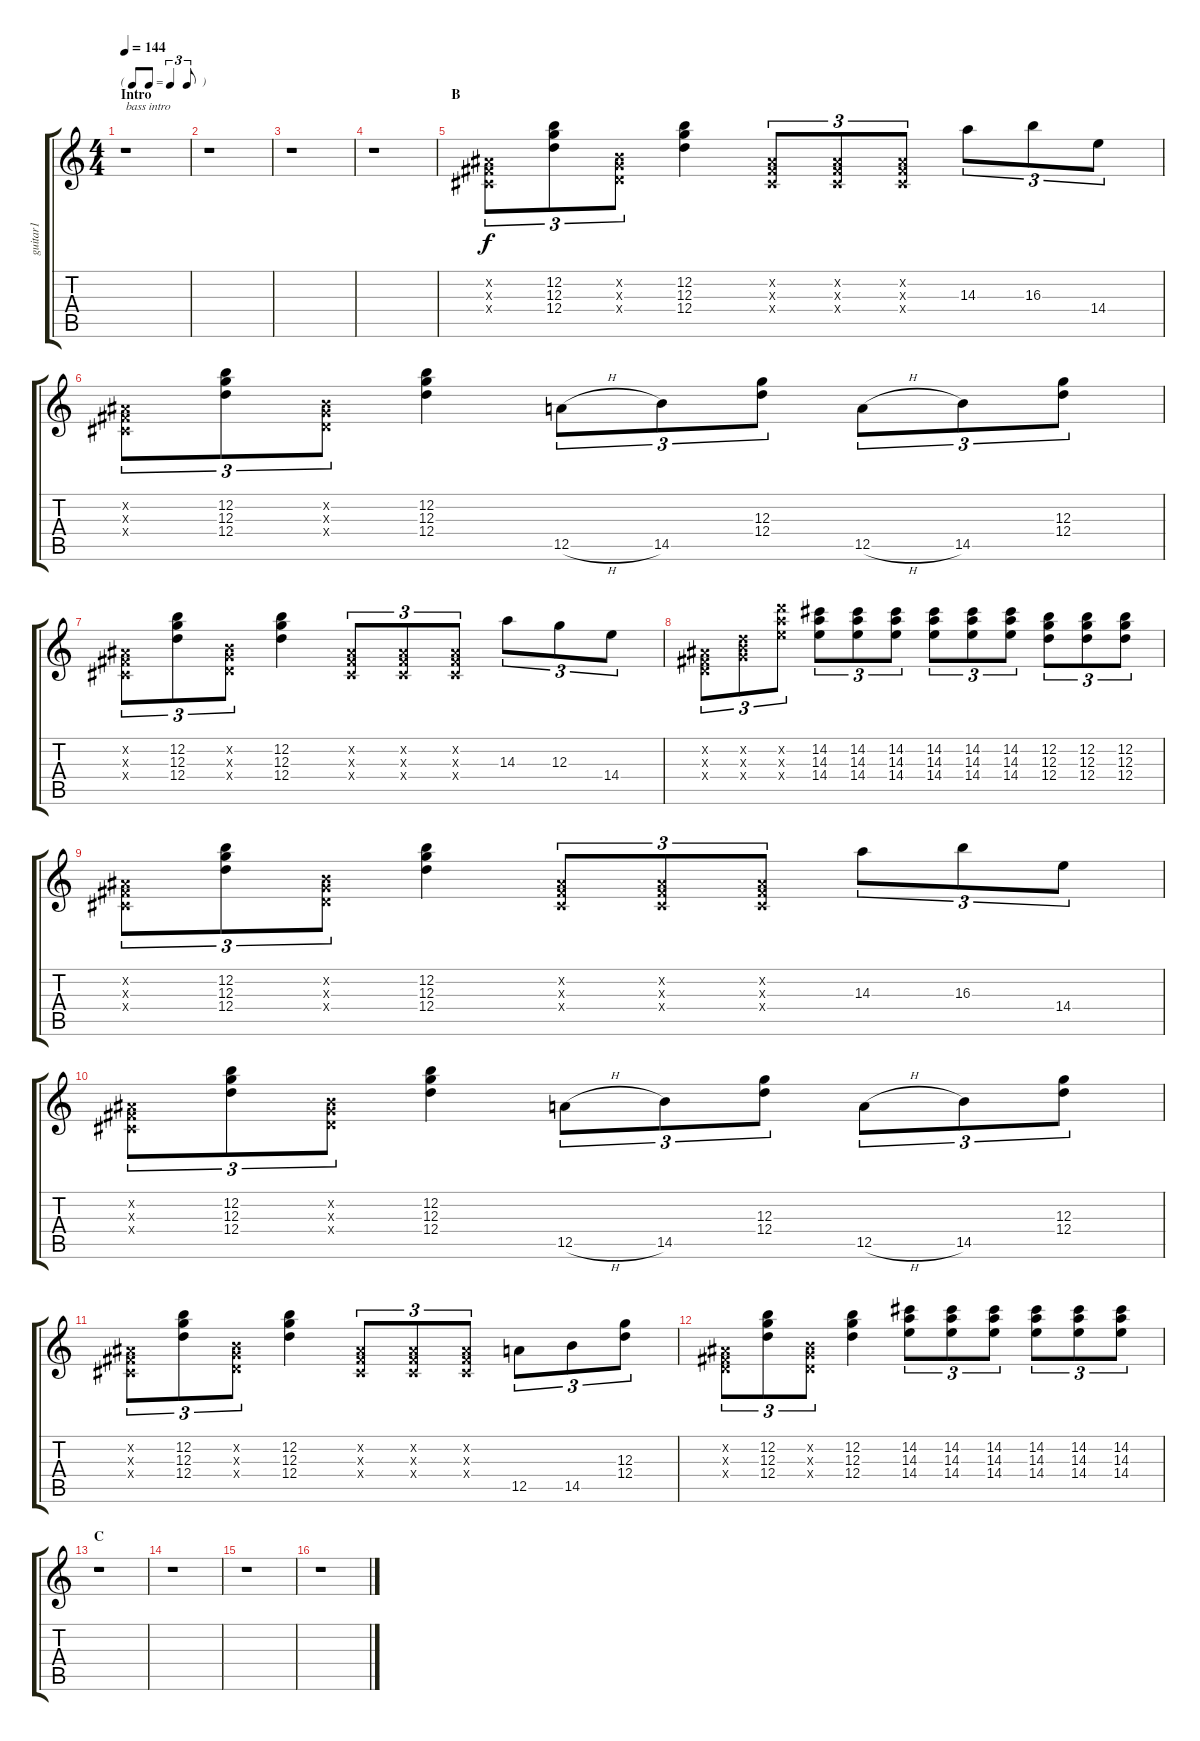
\track ("guitar1" "guitar1") {instrument overdrivenguitar}
\staff {score tabs}
\tuning (E4 B3 G3 D3 A2 E2) {hide}
\ts (4 4)
\tf triplet8th
\section ("" "Intro")
\tempo 144
\clef g2
\ks c
r.1{txt "bass intro" dy f instrument overdrivenguitar} |
r.1 |
r.1 |
r.1 |
\section ("" "B")
(-1.2{x} -1.3{x} -1.4{x}).8{tu (3 2)} (12.2 12.3 12.4).8{tu (3 2)} (0.2{x} 0.3{x} 0.4{x}).8{tu (3 2)} (12.2 12.3 12.4).4 (-1.2{x} -1.3{x} -1.4{x}).8{tu (3 2)} (-1.2{x} -1.3{x} -1.4{x}).8{tu (3 2)} (-1.2{x} -1.3{x} -1.4{x}).8{tu (3 2)} 14.3.8{tu (3 2)} 16.3.8{tu (3 2)} 14.4.8{tu (3 2)} |
(-1.2{x} -1.3{x} -1.4{x}).8{tu (3 2)} (12.2 12.3 12.4).8{tu (3 2)} (0.2{x} 0.3{x} 0.4{x}).8{tu (3 2)} (12.2 12.3 12.4).4 12.5{h}.8{tu (3 2)} 14.5.8{tu (3 2)} (12.3 12.4).8{tu (3 2)} 12.5{h}.8{tu (3 2)} 14.5.8{tu (3 2)} (12.3 12.4).8{tu (3 2)} |
(-1.2{x} -1.3{x} -1.4{x}).8{tu (3 2)} (12.2 12.3 12.4).8{tu (3 2)} (0.2{x} 0.3{x} 0.4{x}).8{tu (3 2)} (12.2 12.3 12.4).4 (-1.2{x} -1.3{x} -1.4{x}).8{tu (3 2)} (-1.2{x} -1.3{x} -1.4{x}).8{tu (3 2)} (-1.2{x} -1.3{x} -1.4{x}).8{tu (3 2)} 14.3.8{tu (3 2)} 12.3.8{tu (3 2)} 14.4.8{tu (3 2)} |
(-1.2{x} -1.3{x} 0.4{x}).8{tu (3 2)} (0.2{x} 0.3{x} 12.4{x}).8{tu (3 2)} (15.2{x} 14.3{x} 14.4{x}).8{tu (3 2)} (14.2 14.3 14.4).8{tu (3 2)} (14.2 14.3 14.4).8{tu (3 2)} (14.2 14.3 14.4).8{tu (3 2)} (14.2 14.3 14.4).8{tu (3 2)} (14.2 14.3 14.4).8{tu (3 2)} (14.2 14.3 14.4).8{tu (3 2)} (12.2 12.3 12.4).8{tu (3 2)} (12.2 12.3 12.4).8{tu (3 2)} (12.2 12.3 12.4).8{tu (3 2)} |
(-1.2{x} -1.3{x} -1.4{x}).8{tu (3 2)} (12.2 12.3 12.4).8{tu (3 2)} (0.2{x} 0.3{x} 0.4{x}).8{tu (3 2)} (12.2 12.3 12.4).4 (-1.2{x} -1.3{x} -1.4{x}).8{tu (3 2)} (-1.2{x} -1.3{x} -1.4{x}).8{tu (3 2)} (-1.2{x} -1.3{x} -1.4{x}).8{tu (3 2)} 14.3.8{tu (3 2)} 16.3.8{tu (3 2)} 14.4.8{tu (3 2)} |
(-1.2{x} -1.3{x} -1.4{x}).8{tu (3 2)} (12.2 12.3 12.4).8{tu (3 2)} (0.2{x} 0.3{x} 0.4{x}).8{tu (3 2)} (12.2 12.3 12.4).4 12.5{h}.8{tu (3 2)} 14.5.8{tu (3 2)} (12.3 12.4).8{tu (3 2)} 12.5{h}.8{tu (3 2)} 14.5.8{tu (3 2)} (12.3 12.4).8{tu (3 2)} |
(-1.2{x} -1.3{x} -1.4{x}).8{tu (3 2)} (12.2 12.3 12.4).8{tu (3 2)} (0.2{x} 0.3{x} 0.4{x}).8{tu (3 2)} (12.2 12.3 12.4).4 (-1.2{x} -1.3{x} -1.4{x}).8{tu (3 2)} (-1.2{x} -1.3{x} -1.4{x}).8{tu (3 2)} (-1.2{x} -1.3{x} -1.4{x}).8{tu (3 2)} 12.5.8{tu (3 2)} 14.5.8{tu (3 2)} (12.3 12.4).8{tu (3 2)} |
(-1.2{x} -1.3{x} 0.4{x}).8{tu (3 2)} (12.2 12.3 12.4).8{tu (3 2)} (0.2{x} 0.3{x} 0.4{x}).8{tu (3 2)} (12.2 12.3 12.4).4 (14.2 14.3 14.4).8{tu (3 2)} (14.2 14.3 14.4).8{tu (3 2)} (14.2 14.3 14.4).8{tu (3 2)} (14.2 14.3 14.4).8{tu (3 2)} (14.2 14.3 14.4).8{tu (3 2)} (14.2 14.3 14.4).8{tu (3 2)} |
\section ("" "C")
r.1 |
r.1 |
r.1 |
r.1
